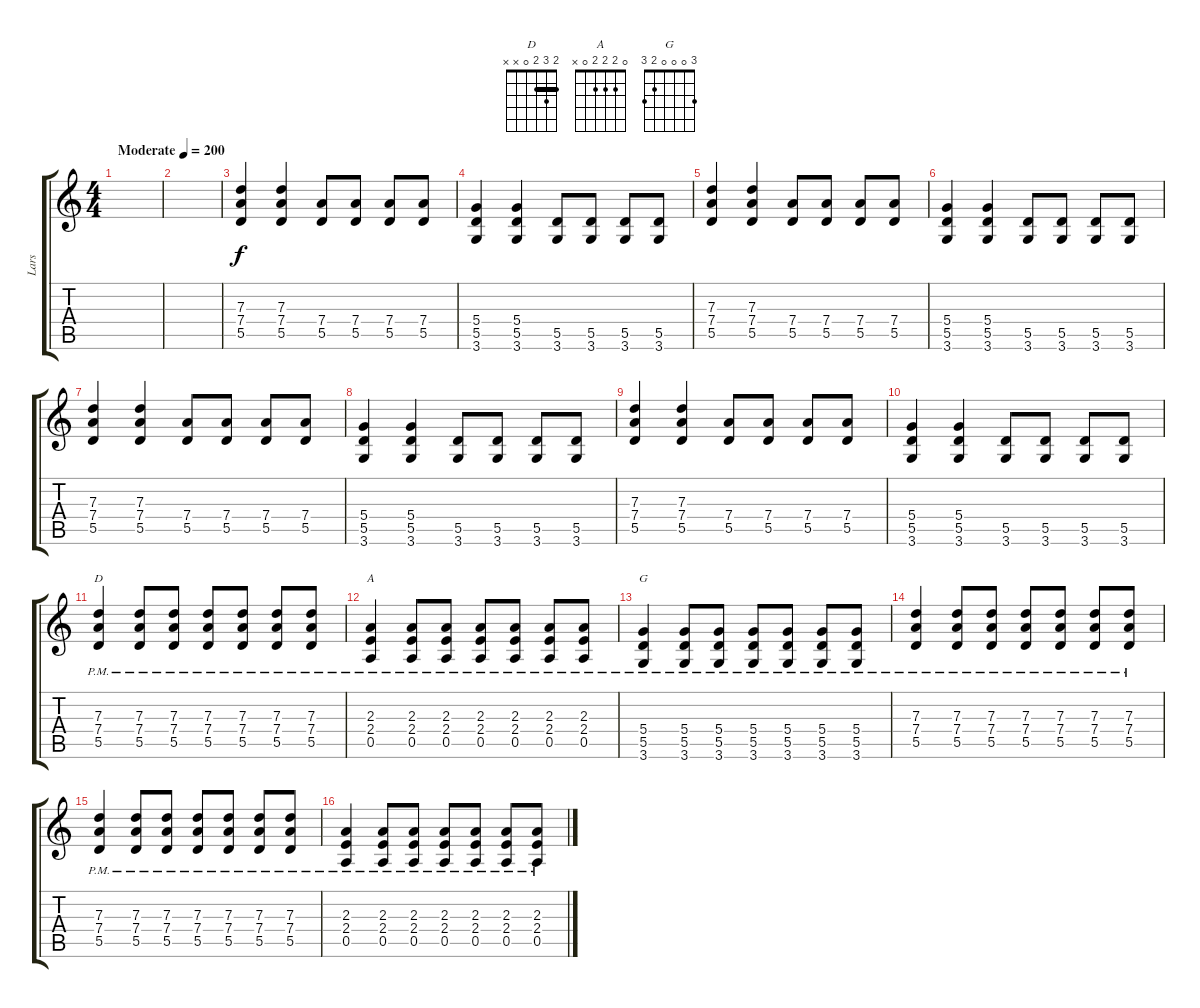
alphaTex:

\track ("Lars" "Lars") {instrument distortionguitar}
\staff {score tabs}
\tuning (E4 B3 G3 D3 A2 E2) {hide}
\chord ("D" 2 3 2 0 x x) {barre 2}
\chord ("A" 0 2 2 2 0 x)
\chord ("G" 3 0 0 0 2 3)
\ts (4 4)
\tempo (200 "Moderate")
\clef g2
\ks c
|
|
(7.3 7.4 5.5).4 (7.3 7.4 5.5).4 (7.4 5.5).8 (7.4 5.5).8 (7.4 5.5).8 (7.4 5.5).8 |
(5.4 5.5 3.6).4 (5.4 5.5 3.6).4 (5.5 3.6).8 (5.5 3.6).8 (5.5 3.6).8 (5.5 3.6).8 |
(7.3 7.4 5.5).4 (7.3 7.4 5.5).4 (7.4 5.5).8 (7.4 5.5).8 (7.4 5.5).8 (7.4 5.5).8 |
(5.4 5.5 3.6).4 (5.4 5.5 3.6).4 (5.5 3.6).8 (5.5 3.6).8 (5.5 3.6).8 (5.5 3.6).8 |
(7.3 7.4 5.5).4 (7.3 7.4 5.5).4 (7.4 5.5).8 (7.4 5.5).8 (7.4 5.5).8 (7.4 5.5).8 |
(5.4 5.5 3.6).4 (5.4 5.5 3.6).4 (5.5 3.6).8 (5.5 3.6).8 (5.5 3.6).8 (5.5 3.6).8 |
(7.3 7.4 5.5).4 (7.3 7.4 5.5).4 (7.4 5.5).8 (7.4 5.5).8 (7.4 5.5).8 (7.4 5.5).8 |
(5.4 5.5 3.6).4 (5.4 5.5 3.6).4 (5.5 3.6).8 (5.5 3.6).8 (5.5 3.6).8 (5.5 3.6).8 |
(7.3{pm} 7.4{pm} 5.5{pm}).4{ch "D"} (7.3{pm} 7.4{pm} 5.5{pm}).8 (7.3{pm} 7.4{pm} 5.5{pm}).8 (7.3{pm} 7.4{pm} 5.5{pm}).8 (7.3{pm} 7.4{pm} 5.5{pm}).8 (7.3{pm} 7.4{pm} 5.5{pm}).8 (7.3{pm} 7.4{pm} 5.5{pm}).8 |
(2.3{pm} 2.4{pm} 0.5{pm}).4{ch "A"} (2.3{pm} 2.4{pm} 0.5{pm}).8 (2.3{pm} 2.4{pm} 0.5{pm}).8 (2.3{pm} 2.4{pm} 0.5{pm}).8 (2.3{pm} 2.4{pm} 0.5{pm}).8 (2.3{pm} 2.4{pm} 0.5{pm}).8 (2.3{pm} 2.4{pm} 0.5{pm}).8 |
(5.4{pm} 5.5{pm} 3.6{pm}).4{ch "G"} (5.4{pm} 5.5{pm} 3.6{pm}).8 (5.4{pm} 5.5{pm} 3.6{pm}).8 (5.4{pm} 5.5{pm} 3.6{pm}).8 (5.4{pm} 5.5{pm} 3.6{pm}).8 (5.4{pm} 5.5{pm} 3.6{pm}).8 (5.4{pm} 5.5{pm} 3.6{pm}).8 |
(7.3{pm} 7.4{pm} 5.5{pm}).4 (7.3{pm} 7.4{pm} 5.5{pm}).8 (7.3{pm} 7.4{pm} 5.5{pm}).8 (7.3{pm} 7.4{pm} 5.5{pm}).8 (7.3{pm} 7.4{pm} 5.5{pm}).8 (7.3{pm} 7.4{pm} 5.5{pm}).8 (7.3{pm} 7.4{pm} 5.5{pm}).8 |
(7.3{pm} 7.4{pm} 5.5{pm}).4 (7.3{pm} 7.4{pm} 5.5{pm}).8 (7.3{pm} 7.4{pm} 5.5{pm}).8 (7.3{pm} 7.4{pm} 5.5{pm}).8 (7.3{pm} 7.4{pm} 5.5{pm}).8 (7.3{pm} 7.4{pm} 5.5{pm}).8 (7.3{pm} 7.4{pm} 5.5{pm}).8 |
(2.3{pm} 2.4{pm} 0.5{pm}).4 (2.3{pm} 2.4{pm} 0.5{pm}).8 (2.3{pm} 2.4{pm} 0.5{pm}).8 (2.3{pm} 2.4{pm} 0.5{pm}).8 (2.3{pm} 2.4{pm} 0.5{pm}).8 (2.3{pm} 2.4{pm} 0.5{pm}).8 (2.3{pm} 2.4{pm} 0.5{pm}).8
